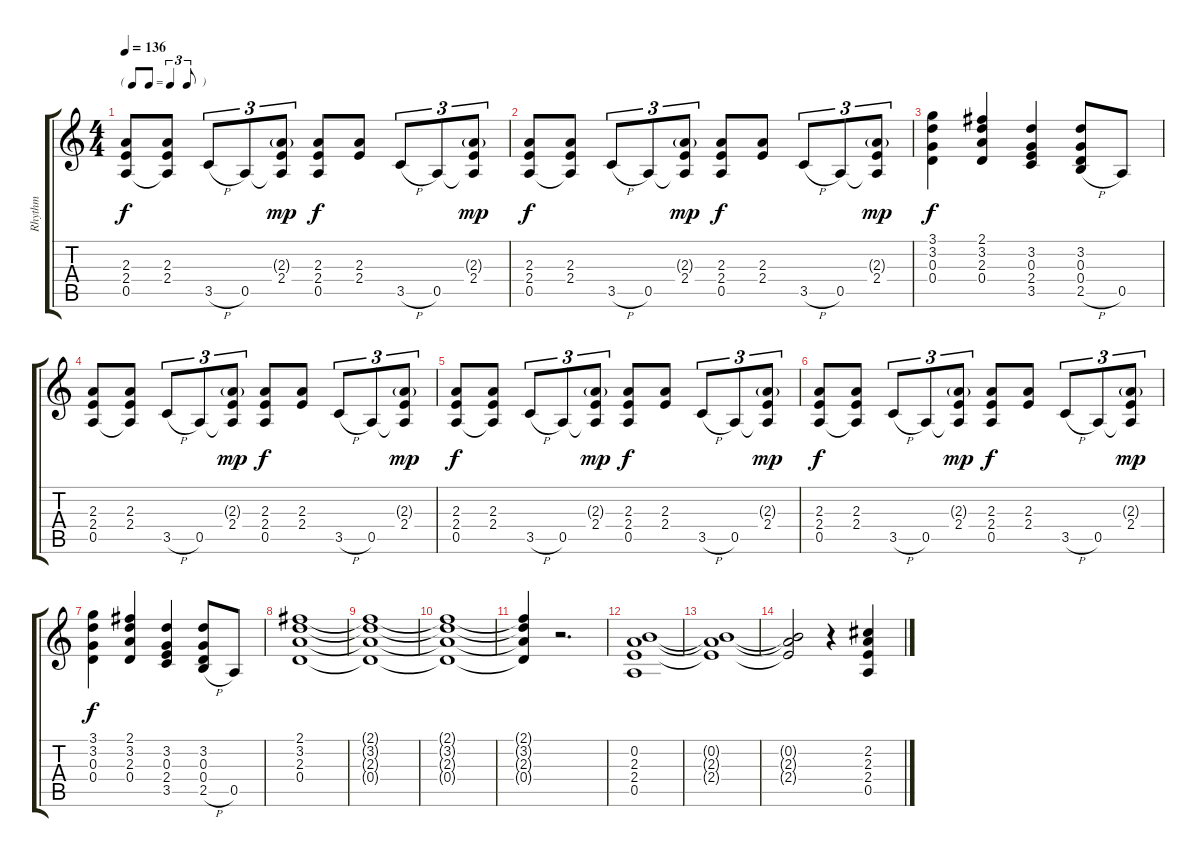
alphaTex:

\track ("Rhythm" "Rhythm") {instrument overdrivenguitar}
\staff {score tabs}
\tuning (E4 B3 G3 D3 A2 E2) {hide}
\ts (4 4)
\tf triplet8th
\tempo 136
\clef g2
\ks c
(2.3 2.4 0.5).8{dy f} (2.3 2.4 0.5{t}).8 3.5{h}.8{tu (3 2)} 0.5.8{tu (3 2)} (2.3{g} 2.4 0.5{t}).8{tu (3 2) dy mp} (2.3 2.4 0.5).8{dy f} (2.3 2.4).8 3.5{h}.8{tu (3 2)} 0.5.8{tu (3 2)} (2.3{g} 2.4 0.5{t}).8{tu (3 2) dy mp} |
(2.3 2.4 0.5).8{dy f} (2.3 2.4 0.5{t}).8 3.5{h}.8{tu (3 2)} 0.5.8{tu (3 2)} (2.3{g} 2.4 0.5{t}).8{tu (3 2) dy mp} (2.3 2.4 0.5).8{dy f} (2.3 2.4).8 3.5{h}.8{tu (3 2)} 0.5.8{tu (3 2)} (2.3{g} 2.4 0.5{t}).8{tu (3 2) dy mp} |
(3.1 3.2 0.3 0.4).4{dy f} (2.1 3.2 2.3 0.4).4 (3.2 0.3 2.4 3.5).4 (3.2 0.3 0.4 2.5{h}).8 0.5.8 |
(2.3 2.4 0.5).8 (2.3 2.4 0.5{t}).8 3.5{h}.8{tu (3 2)} 0.5.8{tu (3 2)} (2.3{g} 2.4 0.5{t}).8{tu (3 2) dy mp} (2.3 2.4 0.5).8{dy f} (2.3 2.4).8 3.5{h}.8{tu (3 2)} 0.5.8{tu (3 2)} (2.3{g} 2.4 0.5{t}).8{tu (3 2) dy mp} |
(2.3 2.4 0.5).8{dy f} (2.3 2.4 0.5{t}).8 3.5{h}.8{tu (3 2)} 0.5.8{tu (3 2)} (2.3{g} 2.4 0.5{t}).8{tu (3 2) dy mp} (2.3 2.4 0.5).8{dy f} (2.3 2.4).8 3.5{h}.8{tu (3 2)} 0.5.8{tu (3 2)} (2.3{g} 2.4 0.5{t}).8{tu (3 2) dy mp} |
(2.3 2.4 0.5).8{dy f} (2.3 2.4 0.5{t}).8 3.5{h}.8{tu (3 2)} 0.5.8{tu (3 2)} (2.3{g} 2.4 0.5{t}).8{tu (3 2) dy mp} (2.3 2.4 0.5).8{dy f} (2.3 2.4).8 3.5{h}.8{tu (3 2)} 0.5.8{tu (3 2)} (2.3{g} 2.4 0.5{t}).8{tu (3 2) dy mp} |
(3.1 3.2 0.3 0.4).4{dy f} (2.1 3.2 2.3 0.4).4 (3.2 0.3 2.4 3.5).4 (3.2 0.3 0.4 2.5{h}).8 0.5.8 |
(2.1 3.2 2.3 0.4).1 |
(2.1{t} 3.2{t} 2.3{t} 0.4{t}).1 |
(2.1{t} 3.2{t} 2.3{t} 0.4{t}).1 |
(2.1{t} 3.2{t} 2.3{t} 0.4{t}).4 r.2{d} |
(0.2 2.3 2.4 0.5).1 |
(0.2{t} 2.3{t} 2.4{t}).1 |
(0.2{t} 2.3{t} 2.4{t}).2 r.4 (2.2 2.3 2.4 0.5).4
